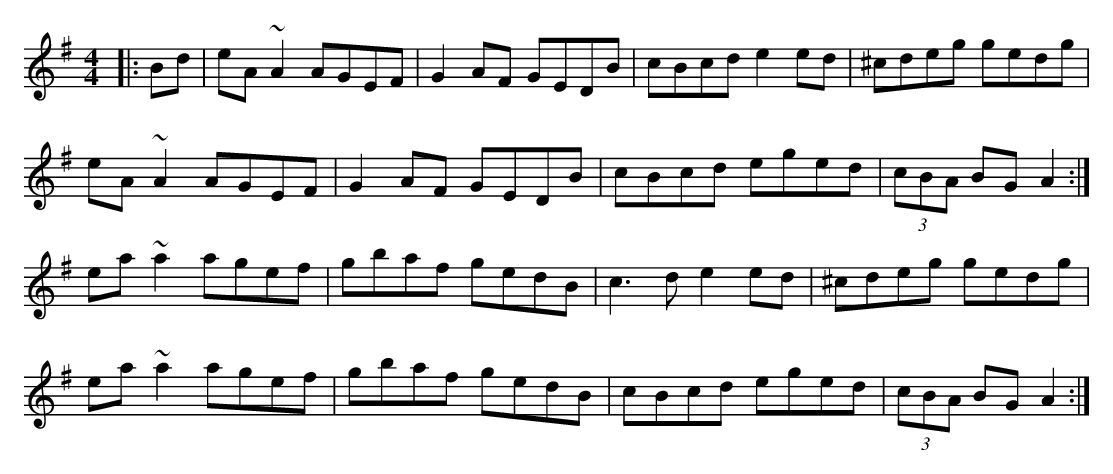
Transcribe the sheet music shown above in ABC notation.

X:1
M:4/4
K:Ador
|:Bd|eA~A2 AGEF|G2AF GEDB|cBcd e2ed|^cdeg gedg|
eA~A2 AGEF|G2AF GEDB|cBcd eged|(3cBA BG A2:|
ea~a2 agef|gbaf gedB|c3d e2ed|^cdeg gedg|
ea~a2 agef|gbaf gedB|cBcd eged|(3cBA BG A2:|
